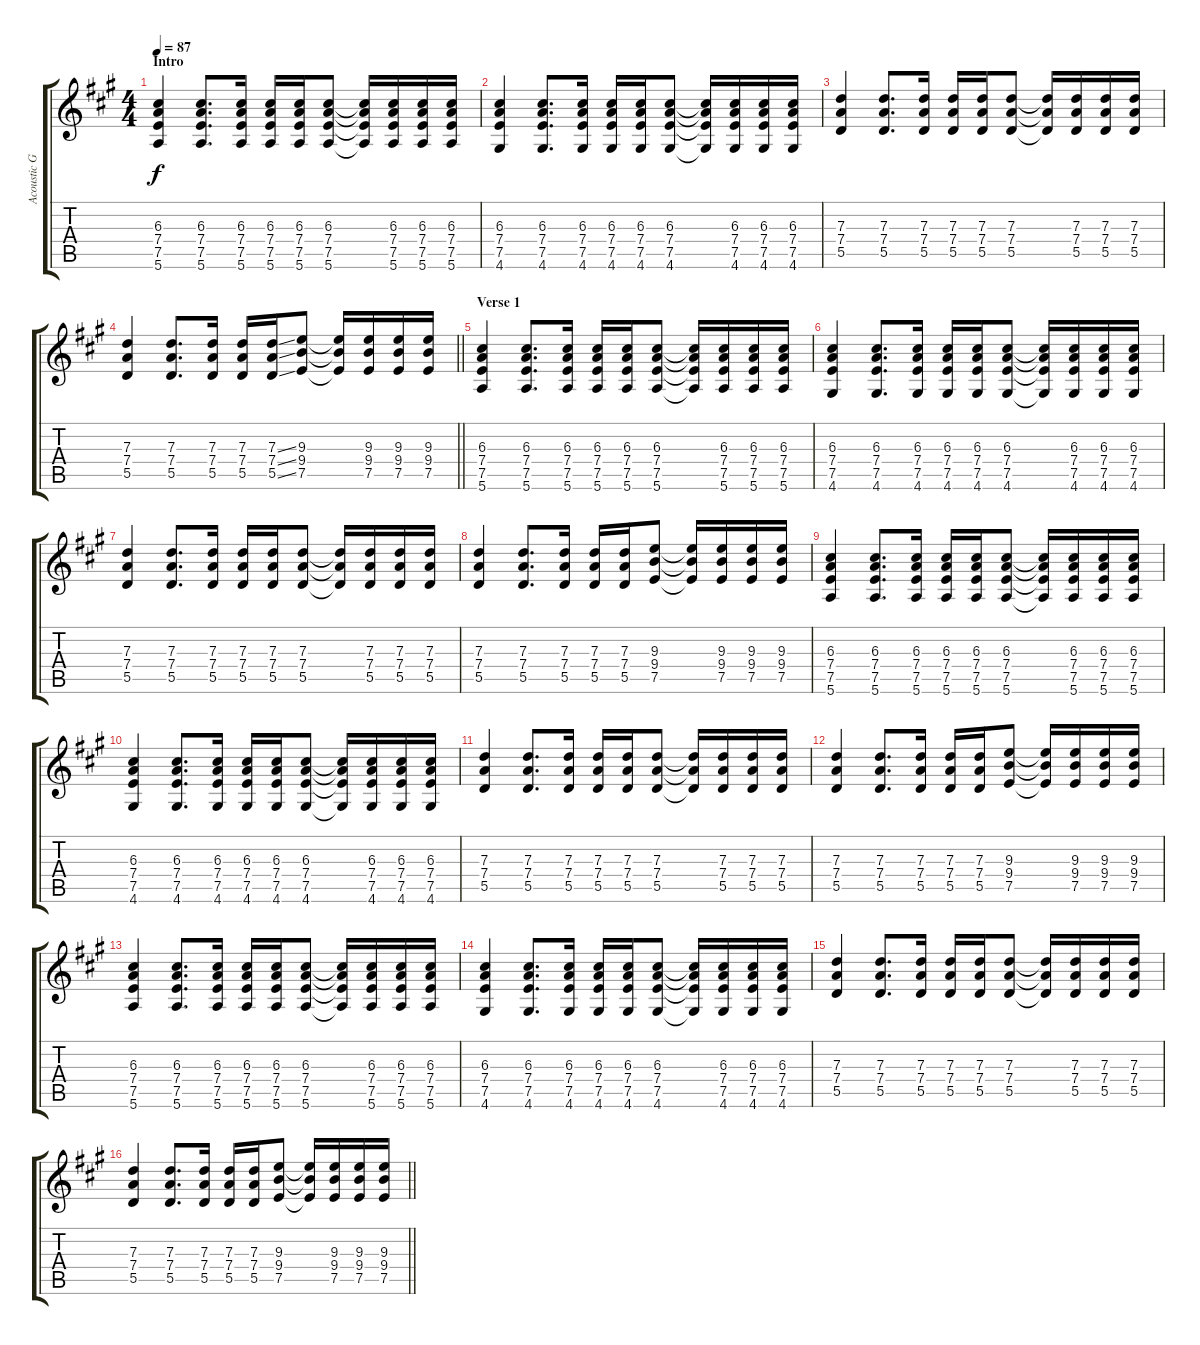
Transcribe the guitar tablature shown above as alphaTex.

\track ("Acoustic Guitar" "Acoustic G") {instrument electricguitarmuted}
\staff {score tabs}
\tuning (E4 B3 G3 D3 A2 E2) {hide}
\ts (4 4)
\section ("" "Intro")
\tempo 87
\clef g2
\ks a
(6.3 7.4 7.5 5.6).4{dy f instrument electricguitarmuted} (6.3 7.4 7.5 5.6).8{d} (6.3 7.4 7.5 5.6).16 (6.3 7.4 7.5 5.6).16 (6.3 7.4 7.5 5.6).16 (6.3 7.4 7.5 5.6).8 (6.3{t} 7.4{t} 7.5{t} 5.6{t}).16 (6.3 7.4 7.5 5.6).16 (6.3 7.4 7.5 5.6).16 (6.3 7.4 7.5 5.6).16 |
(6.3 7.4 7.5 4.6).4 (6.3 7.4 7.5 4.6).8{d} (6.3 7.4 7.5 4.6).16 (6.3 7.4 7.5 4.6).16 (6.3 7.4 7.5 4.6).16 (6.3 7.4 7.5 4.6).8 (6.3{t} 7.4{t} 7.5{t} 4.6{t}).16 (6.3 7.4 7.5 4.6).16 (6.3 7.4 7.5 4.6).16 (6.3 7.4 7.5 4.6).16 |
(7.3 7.4 5.5).4 (7.3 7.4 5.5).8{d} (7.3 7.4 5.5).16 (7.3 7.4 5.5).16 (7.3 7.4 5.5).16 (7.3 7.4 5.5).8 (7.3{t} 7.4{t} 5.5{t}).16 (7.3 7.4 5.5).16 (7.3 7.4 5.5).16 (7.3 7.4 5.5).16 |
\barLineRight lightlight
(7.3 7.4 5.5).4 (7.3 7.4 5.5).8{d} (7.3 7.4 5.5).16 (7.3 7.4 5.5).16 (7.3{ss} 7.4{ss} 5.5{ss}).16 (9.3 9.4 7.5).8 (9.3{t} 9.4{t} 7.5{t}).16 (9.3 9.4 7.5).16 (9.3 9.4 7.5).16 (9.3 9.4 7.5).16 |
\section ("" "Verse 1")
(6.3 7.4 7.5 5.6).4 (6.3 7.4 7.5 5.6).8{d} (6.3 7.4 7.5 5.6).16 (6.3 7.4 7.5 5.6).16 (6.3 7.4 7.5 5.6).16 (6.3 7.4 7.5 5.6).8 (6.3{t} 7.4{t} 7.5{t} 5.6{t}).16 (6.3 7.4 7.5 5.6).16 (6.3 7.4 7.5 5.6).16 (6.3 7.4 7.5 5.6).16 |
(6.3 7.4 7.5 4.6).4 (6.3 7.4 7.5 4.6).8{d} (6.3 7.4 7.5 4.6).16 (6.3 7.4 7.5 4.6).16 (6.3 7.4 7.5 4.6).16 (6.3 7.4 7.5 4.6).8 (6.3{t} 7.4{t} 7.5{t} 4.6{t}).16 (6.3 7.4 7.5 4.6).16 (6.3 7.4 7.5 4.6).16 (6.3 7.4 7.5 4.6).16 |
(7.3 7.4 5.5).4 (7.3 7.4 5.5).8{d} (7.3 7.4 5.5).16 (7.3 7.4 5.5).16 (7.3 7.4 5.5).16 (7.3 7.4 5.5).8 (7.3{t} 7.4{t} 5.5{t}).16 (7.3 7.4 5.5).16 (7.3 7.4 5.5).16 (7.3 7.4 5.5).16 |
(7.3 7.4 5.5).4 (7.3 7.4 5.5).8{d} (7.3 7.4 5.5).16 (7.3 7.4 5.5).16 (7.3 7.4 5.5).16 (9.3 9.4 7.5).8 (9.3{t} 9.4{t} 7.5{t}).16 (9.3 9.4 7.5).16 (9.3 9.4 7.5).16 (9.3 9.4 7.5).16 |
(6.3 7.4 7.5 5.6).4 (6.3 7.4 7.5 5.6).8{d} (6.3 7.4 7.5 5.6).16 (6.3 7.4 7.5 5.6).16 (6.3 7.4 7.5 5.6).16 (6.3 7.4 7.5 5.6).8 (6.3{t} 7.4{t} 7.5{t} 5.6{t}).16 (6.3 7.4 7.5 5.6).16 (6.3 7.4 7.5 5.6).16 (6.3 7.4 7.5 5.6).16 |
(6.3 7.4 7.5 4.6).4 (6.3 7.4 7.5 4.6).8{d} (6.3 7.4 7.5 4.6).16 (6.3 7.4 7.5 4.6).16 (6.3 7.4 7.5 4.6).16 (6.3 7.4 7.5 4.6).8 (6.3{t} 7.4{t} 7.5{t} 4.6{t}).16 (6.3 7.4 7.5 4.6).16 (6.3 7.4 7.5 4.6).16 (6.3 7.4 7.5 4.6).16 |
(7.3 7.4 5.5).4 (7.3 7.4 5.5).8{d} (7.3 7.4 5.5).16 (7.3 7.4 5.5).16 (7.3 7.4 5.5).16 (7.3 7.4 5.5).8 (7.3{t} 7.4{t} 5.5{t}).16 (7.3 7.4 5.5).16 (7.3 7.4 5.5).16 (7.3 7.4 5.5).16 |
(7.3 7.4 5.5).4 (7.3 7.4 5.5).8{d} (7.3 7.4 5.5).16 (7.3 7.4 5.5).16 (7.3 7.4 5.5).16 (9.3 9.4 7.5).8 (9.3{t} 9.4{t} 7.5{t}).16 (9.3 9.4 7.5).16 (9.3 9.4 7.5).16 (9.3 9.4 7.5).16 |
(6.3 7.4 7.5 5.6).4 (6.3 7.4 7.5 5.6).8{d} (6.3 7.4 7.5 5.6).16 (6.3 7.4 7.5 5.6).16 (6.3 7.4 7.5 5.6).16 (6.3 7.4 7.5 5.6).8 (6.3{t} 7.4{t} 7.5{t} 5.6{t}).16 (6.3 7.4 7.5 5.6).16 (6.3 7.4 7.5 5.6).16 (6.3 7.4 7.5 5.6).16 |
(6.3 7.4 7.5 4.6).4 (6.3 7.4 7.5 4.6).8{d} (6.3 7.4 7.5 4.6).16 (6.3 7.4 7.5 4.6).16 (6.3 7.4 7.5 4.6).16 (6.3 7.4 7.5 4.6).8 (6.3{t} 7.4{t} 7.5{t} 4.6{t}).16 (6.3 7.4 7.5 4.6).16 (6.3 7.4 7.5 4.6).16 (6.3 7.4 7.5 4.6).16 |
(7.3 7.4 5.5).4 (7.3 7.4 5.5).8{d} (7.3 7.4 5.5).16 (7.3 7.4 5.5).16 (7.3 7.4 5.5).16 (7.3 7.4 5.5).8 (7.3{t} 7.4{t} 5.5{t}).16 (7.3 7.4 5.5).16 (7.3 7.4 5.5).16 (7.3 7.4 5.5).16 |
\barLineRight lightlight
(7.3 7.4 5.5).4 (7.3 7.4 5.5).8{d} (7.3 7.4 5.5).16 (7.3 7.4 5.5).16 (7.3 7.4 5.5).16 (9.3 9.4 7.5).8 (9.3{t} 9.4{t} 7.5{t}).16 (9.3 9.4 7.5).16 (9.3 9.4 7.5).16 (9.3 9.4 7.5).16
